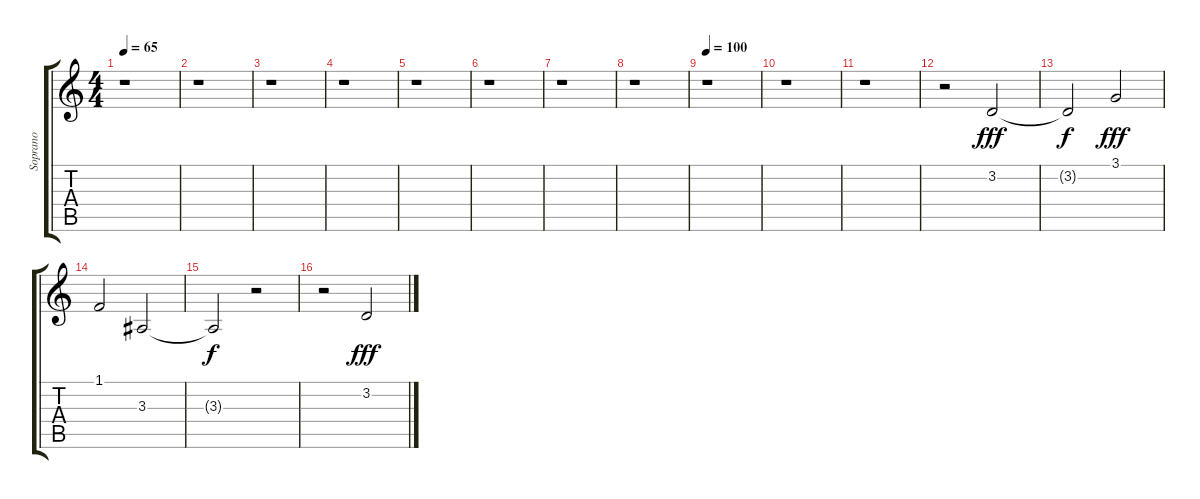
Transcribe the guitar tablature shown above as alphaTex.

\track ("Soprano" "Soprano") {instrument synthvoice}
\staff {score tabs}
\tuning (E4 B3 G3 D3 A2 E2) {hide}
\ts (4 4)
\tempo 65
\clef g2
\ks c
r.1{dy fff} |
r.1 |
r.1 |
r.1 |
r.1 |
r.1 |
r.1 |
r.1 |
\tempo 100
r.1 |
r.1 |
r.1 |
r.2 3.2.2 |
3.2{t}.2{dy f} 3.1.2{dy fff} |
1.1.2 3.3.2 |
3.3{t}.2{dy f} r.2 |
r.2 3.2.2{dy fff}
